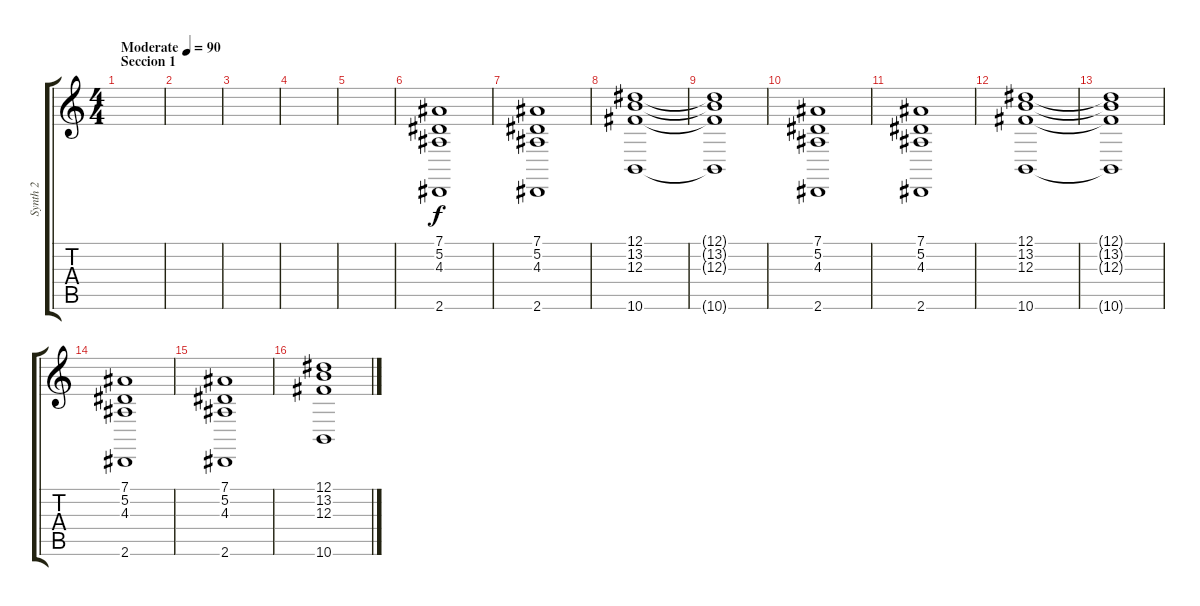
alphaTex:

\track ("Synth 2" "Synth 2") {instrument choiraahs}
\staff {score tabs}
\tuning (Eb4 Bb3 Gb3 Db3 Ab2 Db2) {hide}
\ts (4 4)
\section ("" "Seccion 1")
\tempo (90 "Moderate")
\clef g2
\ks c
|
|
|
|
|
(7.1 5.2 4.3 2.6).1 |
(7.1 5.2 4.3 2.6).1 |
(12.1 13.2 12.3 10.6).1 |
(12.1{t} 13.2{t} 12.3{t} 10.6{t}).1 |
(7.1 5.2 4.3 2.6).1 |
(7.1 5.2 4.3 2.6).1 |
(12.1 13.2 12.3 10.6).1 |
(12.1{t} 13.2{t} 12.3{t} 10.6{t}).1 |
(7.1 5.2 4.3 2.6).1 |
(7.1 5.2 4.3 2.6).1 |
(12.1 13.2 12.3 10.6).1
